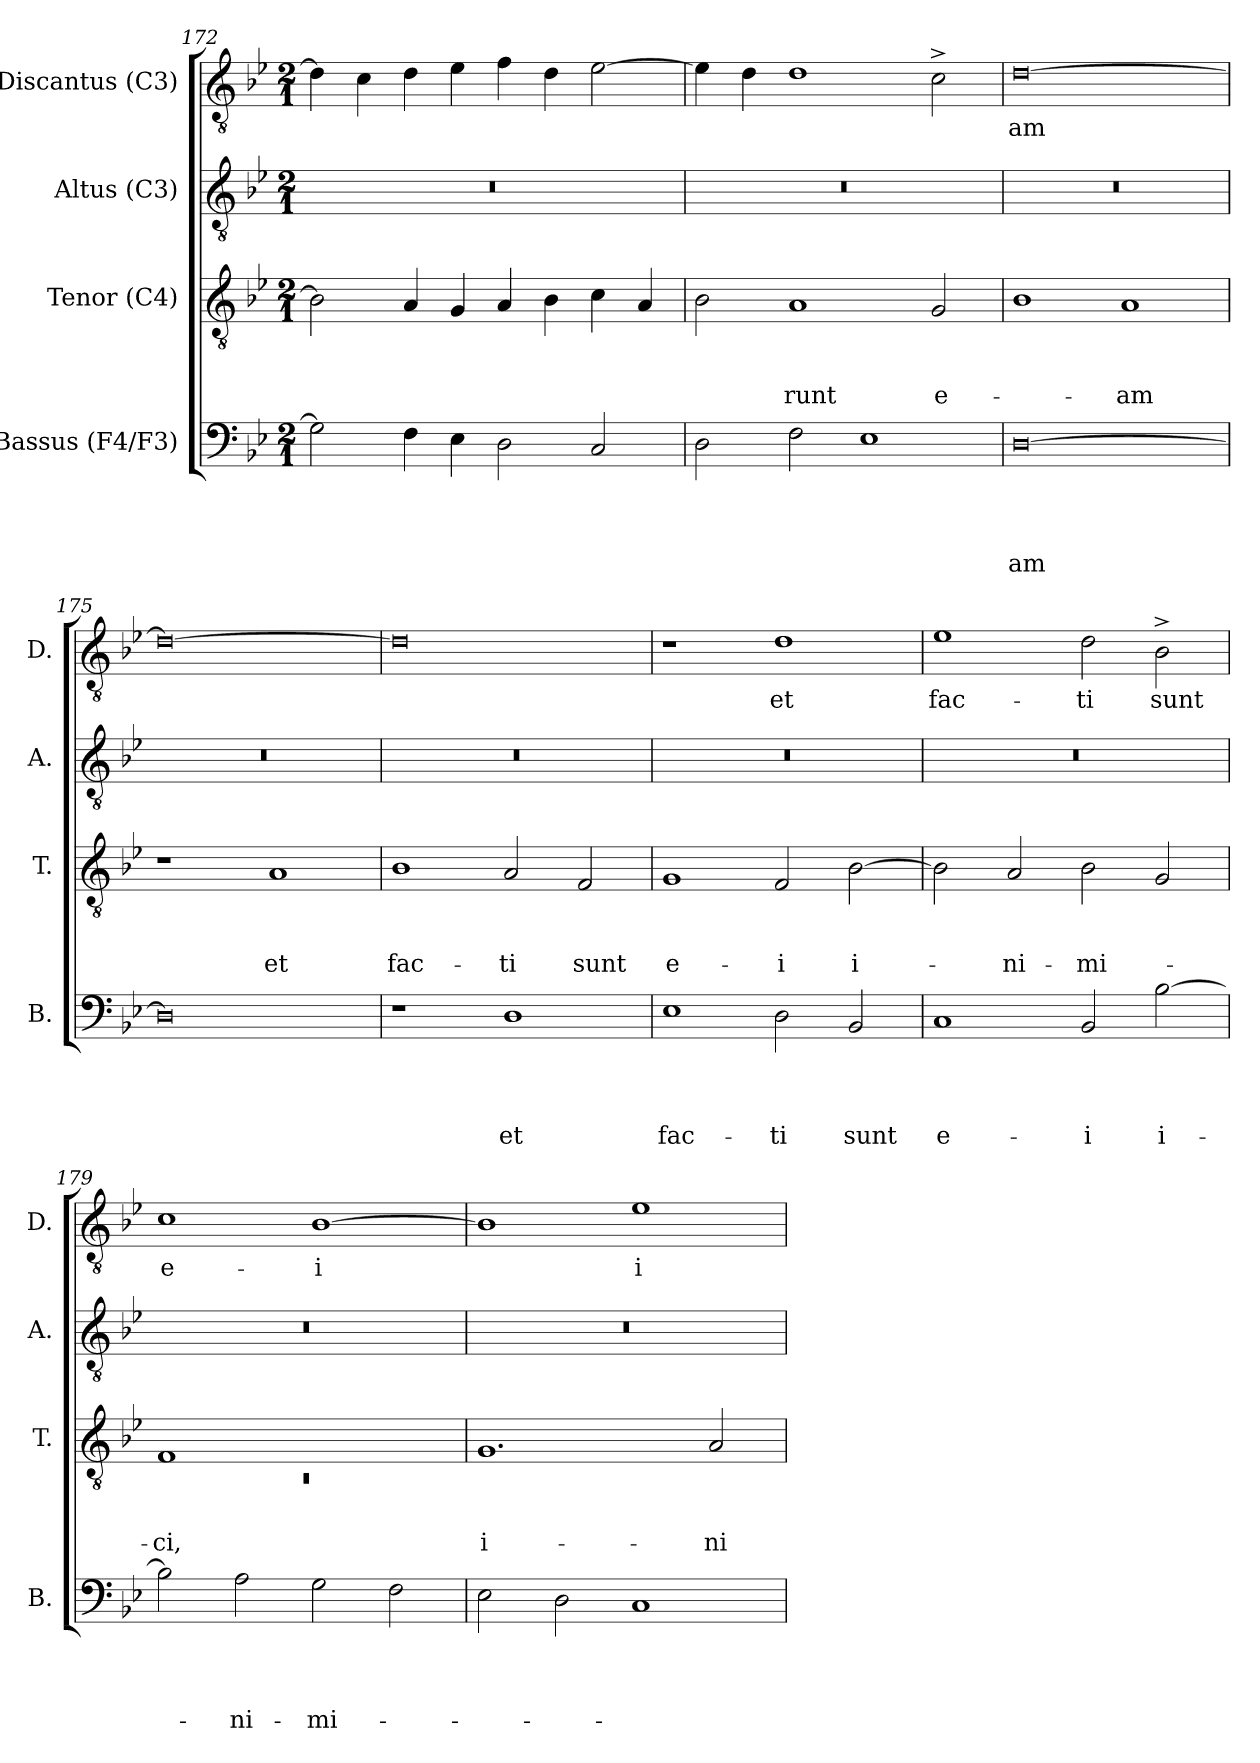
**kern	**text	**text	**text	**text	**kern	**text	**text	**text	**kern	**kern	**text
*part4	*part4	*part4	*part4	*part4	*part3	*part3	*part3	*part3	*part2	*part1	*part1
*staff4	*staff4	*staff4	*staff4	*staff4	*staff3	*staff3	*staff3	*staff3	*staff2	*staff1	*staff1
*I"Bassus (F4/F3)	*	*	*	*	*I"Tenor (C4)	*	*	*	*I"Altus (C3)	*I"Discantus (C3)	*
*I'B.	*	*	*	*	*I'T.	*	*	*	*I'A.	*I'D.	*
*clefF4	*	*	*	*	*clefGv2	*	*	*	*clefGv2	*clefGv2	*
*k[b-e-]	*	*	*	*	*k[b-e-]	*	*	*	*k[b-e-]	*k[b-e-]	*
*B-:	*	*	*	*	*B-:	*	*	*	*B-:	*B-:	*
*M2/1	*	*	*	*	*M2/1	*	*	*	*M2/1	*M2/1	*
=172	=172	=172	=172	=172	=172	=172	=172	=172	=172	=172	=172
2G\]	.	.	.	.	2B-\]	.	.	.	0r	4d\]	.
.	.	.	.	.	.	.	.	.	.	4c\	.
4F\	.	.	.	.	4A/	.	.	.	.	4d\	.
4E-\	.	.	.	.	4G/	.	.	.	.	4e-\	.
2D\	.	.	.	.	4A/	.	.	.	.	4f\	.
.	.	.	.	.	4B-\	.	.	.	.	4d\	.
2C/	.	.	.	.	4c\	.	.	.	.	[>2e-\	.
.	.	.	.	.	4A/	.	.	.	.	.	.
=173	=173	=173	=173	=173	=173	=173	=173	=173	=173	=173	=173
2D\	.	.	.	.	2B-\	.	.	.	0r	4e-\]	.
.	.	.	.	.	.	.	.	.	.	4d\	.
!	!	!	!	!	!	!	!	!LO:LY:b	!	!	!
2F\	.	.	.	.	1A	.	.	-runt	.	1d	.
1E-	.	.	.	.	.	.	.	.	.	.	.
!	!	!	!	!	!	!	!	!LO:LY:b:rj	!	!	!
.	.	.	.	.	2G/	.	.	e-	.	2c^>\	.
=174	=174	=174	=174	=174	=174	=174	=174	=174	=174	=174	=174
!	!	!	!	!LO:LY:b	!	!	!	!	!	!	!LO:LY:b
[>0D	.	.	.	-am	1B-	.	.	.	0r	[>0d	-am
!	!	!	!	!	!	!	!	!LO:LY:b	!	!	!
.	.	.	.	.	1A	.	.	-am	.	.	.
=175	=175	=175	=175	=175	=175	=175	=175	=175	=175	=175	=175
0D]	.	.	.	.	1r	.	.	.	0r	0d_	.
!	!	!	!	!	!	!	!	!LO:LY:b	!	!	!
.	.	.	.	.	1A	.	.	et	.	.	.
!!LO:LB:g=z
=176	=176	=176	=176	=176	=176	=176	=176	=176	=176	=176	=176
!	!	!	!	!	!	!	!	!LO:LY:b	!	!	!
1r	.	.	.	.	1B-	.	.	fac-	0r	0d]	.
!	!	!	!	!LO:LY:b	!	!	!	!LO:LY:b	!	!	!
1D	.	.	.	et	2A/	.	.	-ti	.	.	.
!	!	!	!	!	!	!	!	!LO:LY:b	!	!	!
.	.	.	.	.	2F/	.	.	sunt	.	.	.
=177	=177	=177	=177	=177	=177	=177	=177	=177	=177	=177	=177
!	!	!	!	!LO:LY:b	!	!	!	!LO:LY:b:rj	!	!	!
1E-	.	.	.	fac-	1G	.	.	e-	0r	1r	.
!	!	!	!	!LO:LY:b	!	!	!	!LO:LY:b	!	!	!LO:LY:b
2D\	.	.	.	-ti	2F/	.	.	-i	.	1d	et
!	!	!	!	!LO:LY:b	!	!	!	!LO:LY:b:rj	!	!	!
2BB-/	.	.	.	sunt	[>2B-\	.	.	i-	.	.	.
=178	=178	=178	=178	=178	=178	=178	=178	=178	=178	=178	=178
!	!	!	!	!LO:LY:b:rj	!	!	!	!	!	!	!LO:LY:b
1C	.	.	.	e-	2B-\]	.	.	.	0r	1e-	fac-
!	!	!	!	!	!	!	!	!LO:LY:b	!	!	!
.	.	.	.	.	2A/	.	.	-ni-	.	.	.
!	!	!	!	!LO:LY:b	!	!	!	!LO:LY:b	!	!	!LO:LY:b
2BB-/	.	.	.	-i	2B-\	.	.	-mi-	.	2d\	-ti
!	!	!	!	!LO:LY:b:rj	!	!	!	!	!	!	!LO:LY:b
[>2B-\	.	.	.	i-	2G/	.	.	.	.	2B-^>\	sunt
=179	=179	=179	=179	=179	=179	=179	=179	=179	=179	=179	=179
*	*	*	*	*	*^	*	*	*	*	*	*
!	!	!	!	!	!	!LO:N:vis=1	!	!	!LO:LY:b	!	!	!LO:LY:b:rj
2B-\]	.	.	.	.	1F	0rC	.	.	-ci,	0r	1c	e-
!	!	!	!	!LO:LY:b	!	!	!	!	!	!	!	!
2A\	.	.	.	-ni-	.	.	.	.	.	.	.	.
!	!	!	!	!LO:LY:b	!	!	!	!	!	!	!	!LO:LY:b:rj
2G\	.	.	.	-mi-	1ryy	.	.	.	.	.	[>1B-	-i
2F\	.	.	.	.	.	.	.	.	.	.	.	.
*	*	*	*	*	*v	*v	*	*	*	*	*	*
=180	=180	=180	=180	=180	=180	=180	=180	=180	=180	=180	=180
!	!	!	!	!	!	!	!	!LO:LY:b:rj	!	!	!
2E-\	.	.	.	.	1.G	.	.	i-	0r	1B-]	.
2D\	.	.	.	.	.	.	.	.	.	.	.
!	!	!	!	!	!	!	!	!	!	!	!LO:LY:b:rj
1C	.	.	.	.	.	.	.	.	.	1e-	i-
!	!	!	!	!	!	!	!	!LO:LY:b	!	!	!
.	.	.	.	.	2A/	.	.	-ni-	.	.	.
=	=	=	=	=	=	=	=	=	=	=	=
*-	*-	*-	*-	*-	*-	*-	*-	*-	*-	*-	*-
